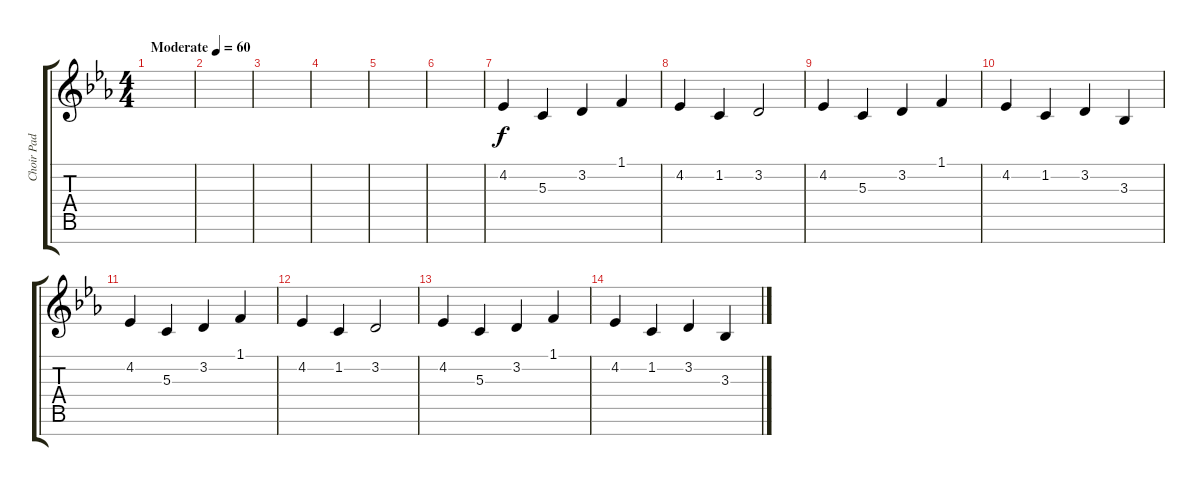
\track ("Choir Pad" "Choir Pad") {instrument pad4choir}
\staff {score tabs}
\tuning (E4 B3 G3 D3 A2 E2 B1) {hide}
\ts (4 4)
\tempo (60 "Moderate")
\clef g2
\ks eb
|
|
|
|
|
|
4.2.4 5.3.4 3.2.4 1.1.4 |
4.2.4 1.2.4 3.2.2 |
4.2.4 5.3.4 3.2.4 1.1.4 |
4.2.4 1.2.4 3.2.4 3.3.4 |
4.2.4 5.3.4 3.2.4 1.1.4 |
4.2.4 1.2.4 3.2.2 |
4.2.4 5.3.4 3.2.4 1.1.4 |
4.2.4 1.2.4 3.2.4 3.3.4
